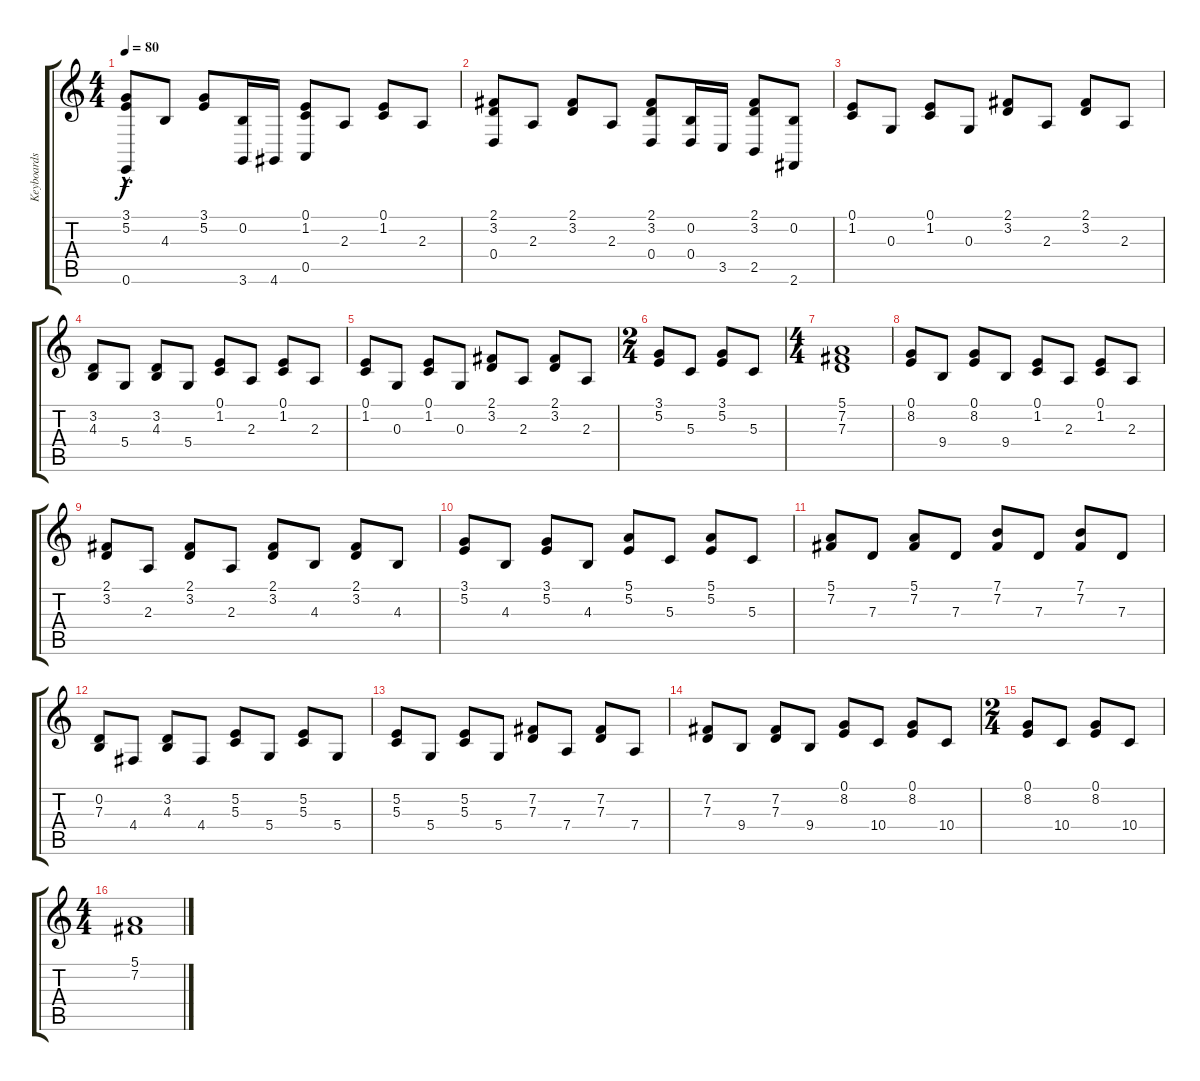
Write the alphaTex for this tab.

\track ("Keyboards" "Keyboards") {instrument reedorgan}
\staff {score tabs}
\tuning (E4 B3 G3 D3 A2 E2) {hide}
\ts (4 4)
\tempo 80
\clef g2
\ks c
(3.1 5.2 0.6{hac}).8{dy f} 4.3.8 (3.1 5.2).8 (0.2 3.6).16 4.6.16 (0.1 1.2 0.5).8 2.3.8 (0.1 1.2).8 2.3.8 |
(2.1 3.2 0.4).8 2.3.8 (2.1 3.2).8 2.3.8 (2.1 3.2 0.4).8 (0.2 0.4).16 3.5.16 (2.1 3.2 2.5).8 (0.2 2.6).8 |
(0.1 1.2).8{instrument reedorgan} 0.3.8 (0.1 1.2).8 0.3.8 (2.1 3.2).8 2.3.8 (2.1 3.2).8 2.3.8 |
(3.2 4.3).8 5.4.8 (3.2 4.3).8 5.4.8 (0.1 1.2).8 2.3.8 (0.1 1.2).8 2.3.8 |
(0.1 1.2).8 0.3.8 (0.1 1.2).8 0.3.8 (2.1 3.2).8 2.3.8 (2.1 3.2).8 2.3.8 |
\ts (2 4)
(3.1 5.2).8 5.3.8 (3.1 5.2).8 5.3.8 |
\ts (4 4)
(5.1 7.2 7.3).1 |
(0.1 8.2).8 9.4.8 (0.1 8.2).8 9.4.8 (0.1 1.2).8 2.3.8 (0.1 1.2).8 2.3.8 |
(2.1 3.2).8 2.3.8 (2.1 3.2).8 2.3.8 (2.1 3.2).8 4.3.8 (2.1 3.2).8 4.3.8 |
(3.1 5.2).8 4.3.8 (3.1 5.2).8 4.3.8 (5.1 5.2).8 5.3.8 (5.1 5.2).8 5.3.8 |
(5.1 7.2).8 7.3.8 (5.1 7.2).8 7.3.8 (7.1 7.2).8 7.3.8 (7.1 7.2).8 7.3.8 |
(0.2 7.3).8 4.4.8 (3.2 4.3).8 4.4.8 (5.2 5.3).8 5.4.8 (5.2 5.3).8 5.4.8 |
(5.2 5.3).8 5.4.8 (5.2 5.3).8 5.4.8 (7.2 7.3).8 7.4.8 (7.2 7.3).8 7.4.8 |
(7.2 7.3).8 9.4.8 (7.2 7.3).8 9.4.8 (0.1 8.2).8 10.4.8 (0.1 8.2).8 10.4.8 |
\ts (2 4)
(0.1 8.2).8 10.4.8 (0.1 8.2).8 10.4.8 |
\ts (4 4)
(5.1 7.2).1
